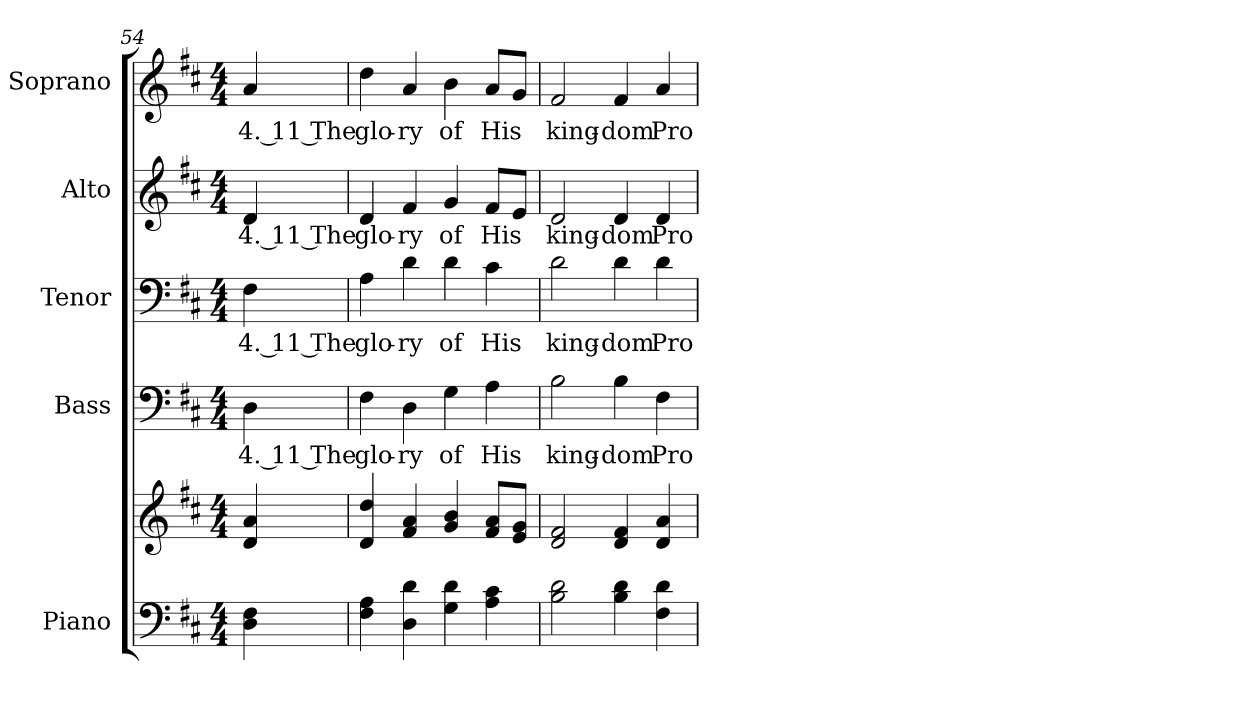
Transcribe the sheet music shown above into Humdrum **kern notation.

**kern	**kern	**kern	**text	**kern	**text	**kern	**text	**kern	**text
*part5	*part5	*part4	*part4	*part3	*part3	*part2	*part2	*part1	*part1
*staff6	*staff5	*staff4	*staff4	*staff3	*staff3	*staff2	*staff2	*staff1	*staff1
*I"Piano	*	*I"Bass	*	*I"Tenor	*	*I"Alto	*	*I"Soprano	*
*I'Pno.	*	*I'B.	*	*I'T.	*	*I'A.	*	*I'S.	*
*clefF4	*clefG2	*clefF4	*	*clefF4	*	*clefG2	*	*clefG2	*
*k[f#c#]	*k[f#c#]	*k[f#c#]	*	*k[f#c#]	*	*k[f#c#]	*	*k[f#c#]	*
*D:	*D:	*D:	*	*D:	*	*D:	*	*D:	*
*M4/4	*M4/4	*M4/4	*	*M4/4	*	*M4/4	*	*M4/4	*
=54	=54	=54	=54	=54	=54	=54	=54	=54	=54
!	!	!	!LO:LY:b:color=#000000	!	!	!	!	!	!
!	!	!	!	!	!LO:LY:b:color=#000000	!	!	!	!
!	!	!	!	!	!	!	!LO:LY:b:color=#000000	!	!
!	!	!	!	!	!	!	!	!	!LO:LY:b:color=#000000
4Di\ 4F#i	4di/ 4ai	4Di\	4. 11 The	4F#i\	4. 11 The	4di/	4. 11 The	4ai/	4. 11 The
=55	=55	=55	=55	=55	=55	=55	=55	=55	=55
!	!	!	!LO:LY:b:color=#000000	!	!	!	!	!	!
!	!	!	!	!	!LO:LY:b:color=#000000	!	!	!	!
!	!	!	!	!	!	!	!LO:LY:b:color=#000000	!	!
!	!	!	!	!	!	!	!	!	!LO:LY:b:color=#000000
4F#i\ 4Ai	4di/ 4ddi	4F#i\	glo-	4Ai\	glo-	4di/	glo-	4ddi\	glo-
!	!	!	!LO:LY:b:color=#000000	!	!	!	!	!	!
!	!	!	!	!	!LO:LY:b:color=#000000	!	!	!	!
!	!	!	!	!	!	!	!LO:LY:b:color=#000000	!	!
!	!	!	!	!	!	!	!	!	!LO:LY:b:color=#000000
4Di\ 4di	4f#i/ 4ai	4Di\	-ry	4di\	-ry	4f#i/	-ry	4ai/	-ry
!	!	!	!LO:LY:b:color=#000000	!	!	!	!	!	!
!	!	!	!	!	!LO:LY:b:color=#000000	!	!	!	!
!	!	!	!	!	!	!	!LO:LY:b:color=#000000	!	!
!	!	!	!	!	!	!	!	!	!LO:LY:b:color=#000000
4Gi\ 4di	4gi/ 4bi	4Gi\	of	4di\	of	4gi/	of	4bi\	of
!	!	!	!LO:LY:b:color=#000000	!	!	!	!	!	!
!	!	!	!	!	!LO:LY:b:color=#000000	!	!	!	!
!	!	!	!	!	!	!	!LO:LY:b:color=#000000	!	!
!	!	!	!	!	!	!	!	!	!LO:LY:b:color=#000000
4Ai\ 4c#i	8f#i/ 8aiL	4Ai\	His	4c#i\	His	8f#i/L	His	8ai/L	His
.	8ei/ 8giJ	.	.	.	.	8ei/J	.	8gi/J	.
=56	=56	=56	=56	=56	=56	=56	=56	=56	=56
!	!	!	!LO:LY:b:color=#000000	!	!	!	!	!	!
!	!	!	!	!	!LO:LY:b:color=#000000	!	!	!	!
!	!	!	!	!	!	!	!LO:LY:b:color=#000000	!	!
!	!	!	!	!	!	!	!	!	!LO:LY:b:color=#000000
2Bi\ 2di	2di/ 2f#i	2Bi\	king-	2di\	king-	2di/	king-	2f#i/	king-
!	!	!	!LO:LY:b:color=#000000	!	!	!	!	!	!
!	!	!	!	!	!LO:LY:b:color=#000000	!	!	!	!
!	!	!	!	!	!	!	!LO:LY:b:color=#000000	!	!
!	!	!	!	!	!	!	!	!	!LO:LY:b:color=#000000
4Bi\ 4di	4di/ 4f#i	4Bi\	-dom	4di\	-dom	4di/	-dom	4f#i/	-dom
!	!	!	!LO:LY:b:color=#000000	!	!	!	!	!	!
!	!	!	!	!	!LO:LY:b:color=#000000	!	!	!	!
!	!	!	!	!	!	!	!LO:LY:b:color=#000000	!	!
!	!	!	!	!	!	!	!	!	!LO:LY:b:color=#000000
4F#i\ 4di	4di/ 4ai	4F#i\	Pro-	4di\	Pro-	4di/	Pro-	4ai/	Pro-
=	=	=	=	=	=	=	=	=	=
*-	*-	*-	*-	*-	*-	*-	*-	*-	*-
